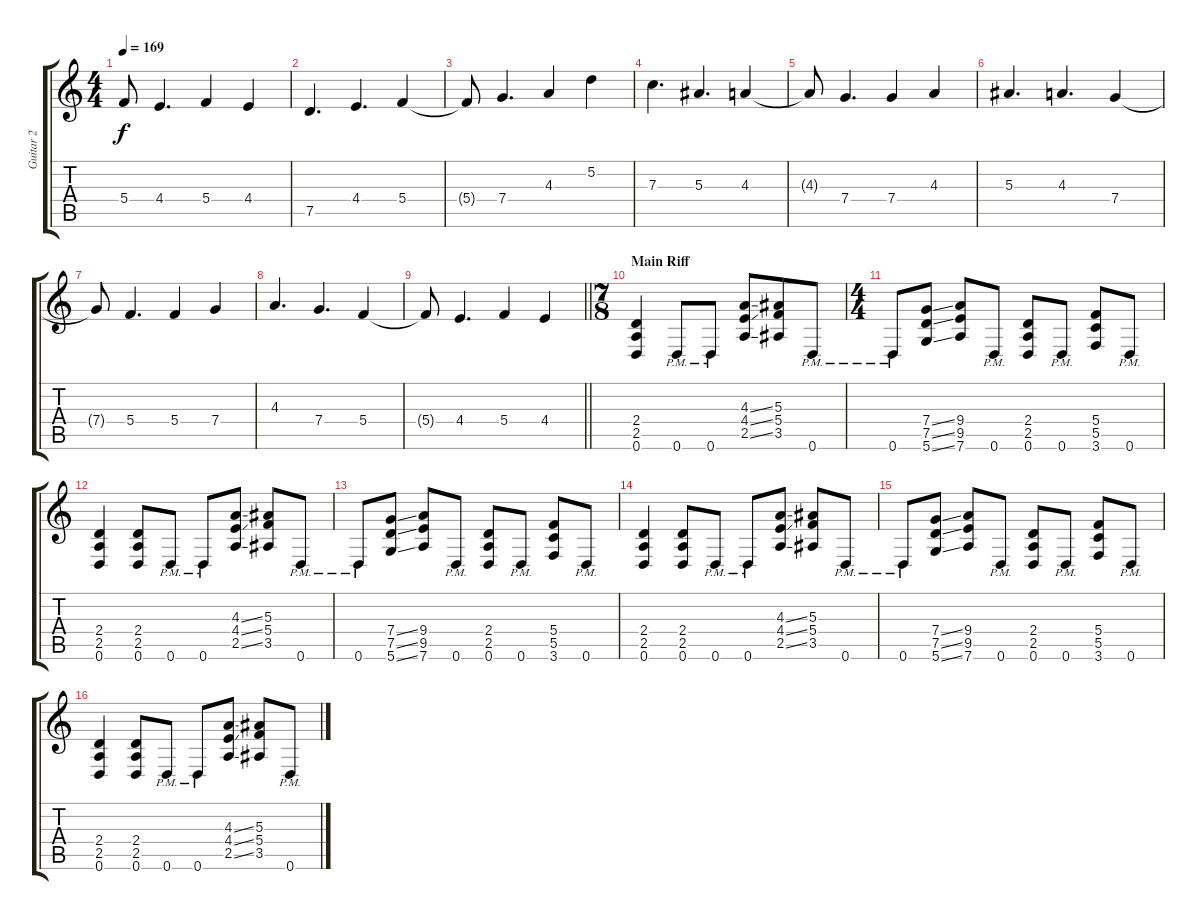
\track ("Guitar 2" "Guitar 2") {instrument distortionguitar}
\staff {score tabs}
\tuning (D4 A3 F3 C3 G2 D2) {hide}
\ts (4 4)
\tempo 169
\clef g2
\ks c
5.4{t}.8{dy f} 4.4.4{d} 5.4.4 4.4.4 |
7.5.4{d} 4.4.4{d} 5.4.4 |
5.4{t}.8 7.4.4{d} 4.3.4 5.2.4 |
7.3.4{d} 5.3.4{d} 4.3.4 |
4.3{t}.8 7.4.4{d} 7.4.4 4.3.4 |
5.3.4{d} 4.3.4{d} 7.4.4 |
7.4{t}.8 5.4.4{d} 5.4.4 7.4.4 |
4.3.4{d} 7.4.4{d} 5.4.4 |
\barLineRight lightlight
5.4{t}.8 4.4.4{d} 5.4.4 4.4.4 |
\ts (7 8)
\section ("" "Main Riff")
(2.4 2.5 0.6).4{balance 16} 0.6{pm}.8 0.6{pm}.8 (4.3{ss} 4.4{ss} 2.5{ss}).8 (5.3 5.4 3.5).8 0.6{pm}.8 |
\ts (4 4)
0.6{pm}.8 (7.4{ss} 7.5{ss} 5.6{ss}).8 (9.4 9.5 7.6).8 0.6{pm}.8 (2.4 2.5 0.6).8 0.6{pm}.8 (5.4 5.5 3.6).8 0.6{pm}.8 |
(2.4 2.5 0.6).4 (2.4 2.5 0.6).8 0.6{pm}.8 0.6{pm}.8 (4.3{ss} 4.4{ss} 2.5{ss}).8 (5.3 5.4 3.5).8 0.6{pm}.8 |
0.6{pm}.8 (7.4{ss} 7.5{ss} 5.6{ss}).8 (9.4 9.5 7.6).8 0.6{pm}.8 (2.4 2.5 0.6).8 0.6{pm}.8 (5.4 5.5 3.6).8 0.6{pm}.8 |
(2.4 2.5 0.6).4 (2.4 2.5 0.6).8 0.6{pm}.8 0.6{pm}.8 (4.3{ss} 4.4{ss} 2.5{ss}).8 (5.3 5.4 3.5).8 0.6{pm}.8 |
0.6{pm}.8 (7.4{ss} 7.5{ss} 5.6{ss}).8 (9.4 9.5 7.6).8 0.6{pm}.8 (2.4 2.5 0.6).8 0.6{pm}.8 (5.4 5.5 3.6).8 0.6{pm}.8 |
(2.4 2.5 0.6).4 (2.4 2.5 0.6).8 0.6{pm}.8 0.6{pm}.8 (4.3{ss} 4.4{ss} 2.5{ss}).8 (5.3 5.4 3.5).8 0.6{pm}.8
